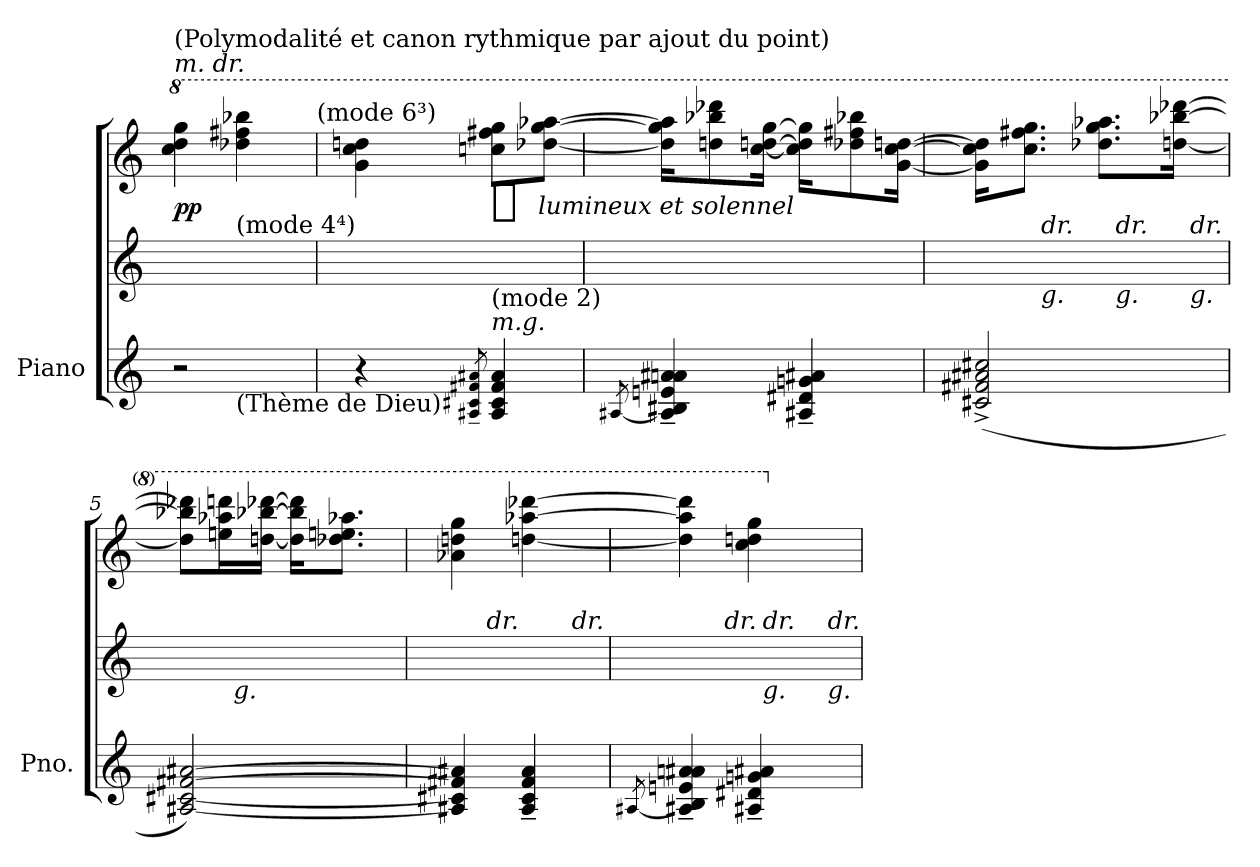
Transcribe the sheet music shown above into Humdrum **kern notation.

**kern	**kern	**kern	**dynam
*part1	*part1	*part1	*part1
*staff3	*staff2	*staff1	*staff1/2/3
*I"Piano	*	*	*
*I'Pno.	*	*	*
*clefG2	*clefG2	*clefG2	*
*k[]	*k[]	*k[]	*
*C:	*C:	*C:	*
*	*8va	*	*
*	*	*8va	*
=1	=1	=1	=1
!	!	!LO:TX:a:i:t=m. dr.	!
!	!	!LO:TX:a:t=(Polymodalité et canon rythmique par ajout du point)	!
!	!LO:TX:b:i:t=m.g.	!	!
*^	*^	*	*
2r	4ryy	4.ryy	4ryy	4ccc 4ddd 4ggg	pp
!	!	!	!LO:TX:a:t=(mode 4⁴)	!	!
!	!LO:TX:b:t=(Thème de Dieu)	!	!	!	!
.	4ryy	.	4ryy	4ddd-X 4fff#X 4bbb-X	.
.	.	8ryy	.	.	.
!	!	!	!	!LO:TX:a:t=(mode 6³)	!
*v	*v	*	*	*	*
*	*v	*v	*	*
=2	=2	=2	=2
4r	4ryy	4gg 4ccc 4dddn	.
8qA#X~/ 8qc#X~/ 8qf#X~/ 8qa#X~/	.	.	.
!LO:TX:a:i:t=m.g.	!	!	!
!LO:TX:a:t=(mode 2)	!	!	!
!	!	!	!LO:DY:t=%s  lumineux et solennel
4A#] 4c#] 4f#] 4a#]	4ryy	8cccn 8fff#X 8gggL	p p
.	.	[8ddd-X [8ggg [8aaa-XJ	.
=3	=3	=3	=3
[8qA#X/	.	.	.
4A#]~ 4B#X~ 4en~ 4an~ 4a#X~	8ryy	16ddd-] 16ggg] 16aaa-]KL	.
.	.	8dddn 8bbb-X 8dddd-X	.
.	8ryy	.	.
.	.	[16ccc [16dddn [16gggJk	.
4A#X~ 4d#X~ 4gn~ 4a#X~	16ryy	16ccc] 16dddn] 16ggg]KL	.
.	8.ryy	8ddd-X 8fff#X 8bbb-X	.
.	.	[16gg [16ccc [16dddnJk	.
=4	=4	=4	=4
(2c#X^ 2f#X^ 2a#X^ 2cc#X^	16ryy	16gg] 16ccc] 16ddd]KL	.
.	32ryy	8.ccc 8.fff#X 8.gggJ	.
!	!LO:TX:a:i:t=dr.	!	!
!	!LO:TX:b:i:t=g.	!	!
.	32ryy	.	.
.	8ryy	.	.
.	32ryy	8.ddd-X 8.ggg 8.aaa-XL	.
!	!LO:TX:a:i:t=dr.	!	!
!	!LO:TX:b:i:t=g.	!	!
.	32ryy	.	.
.	8ryy	.	.
.	32ryy	[16dddn [16bbb-X [16dddd-XJk	.
!	!LO:TX:a:i:t=dr.	!	!
!	!LO:TX:b:i:t=g.	!	!
.	32ryy	.	.
=5	=5	=5	=5
[2A#X [2c#X [2f#X [2a#X)	8ryy	8dddn] 8bbb-X] 8dddd-X]L	.
.	32ryy	16eeen 16aaa-X 16ddddnL	.
!	!LO:TX:b:i:t=g.	!	!
.	32ryy	.	.
.	16ryy	[16dddn [16bbb-X [16dddd-XJJ	.
.	16ryy	16ddd] 16bbb-] 16dddd-]KL	.
.	32ryy	8.ddd-X 8.eeen 8.aaa-XJ	.
.	32ryy	.	.
.	8ryy	.	.
=6	=6	=6	=6
4A#X] 4c#X] 4f#X] 4a#X]	8ryy	4aa-X 4dddn 4ggg	.
!	!LO:TX:a:i:t=dr.	!	!
.	4ryy	.	.
4A#~ 4c#~ 4f#~ 4a#~	.	[4dddn [4aaa-X [4dddd-X	.
.	32ryy	.	.
!	!LO:TX:a:i:t=dr.	!	!
.	32ryy	.	.
.	16ryy	.	.
=7	=7	=7	=7
[8qA#X/	.	.	.
4A#X]~ 4B~ 4en~ 4an~ 4a#X~	8.ryy	4dddn] 4aaa-] 4dddd-]	.
!	!LO:TX:a:i:t=dr.	!	!
.	16ryy	.	.
4A#X~ 4d#X~ 4gn~ 4a#X~	32ryy	4ccc 4dddn 4ggg	.
!	!LO:TX:a:i:t=dr.	!	!
!	!LO:TX:b:i:t=g.	!	!
.	32ryy	.	.
.	8ryy	.	.
.	32ryy	.	.
!	!LO:TX:a:i:t=dr.	!	!
!	!LO:TX:b:i:t=g.	!	!
.	32ryy	.	.
*	*	*X8va	*
*	*X8va	*	*
=	=	=	=
*-	*-	*-	*-
